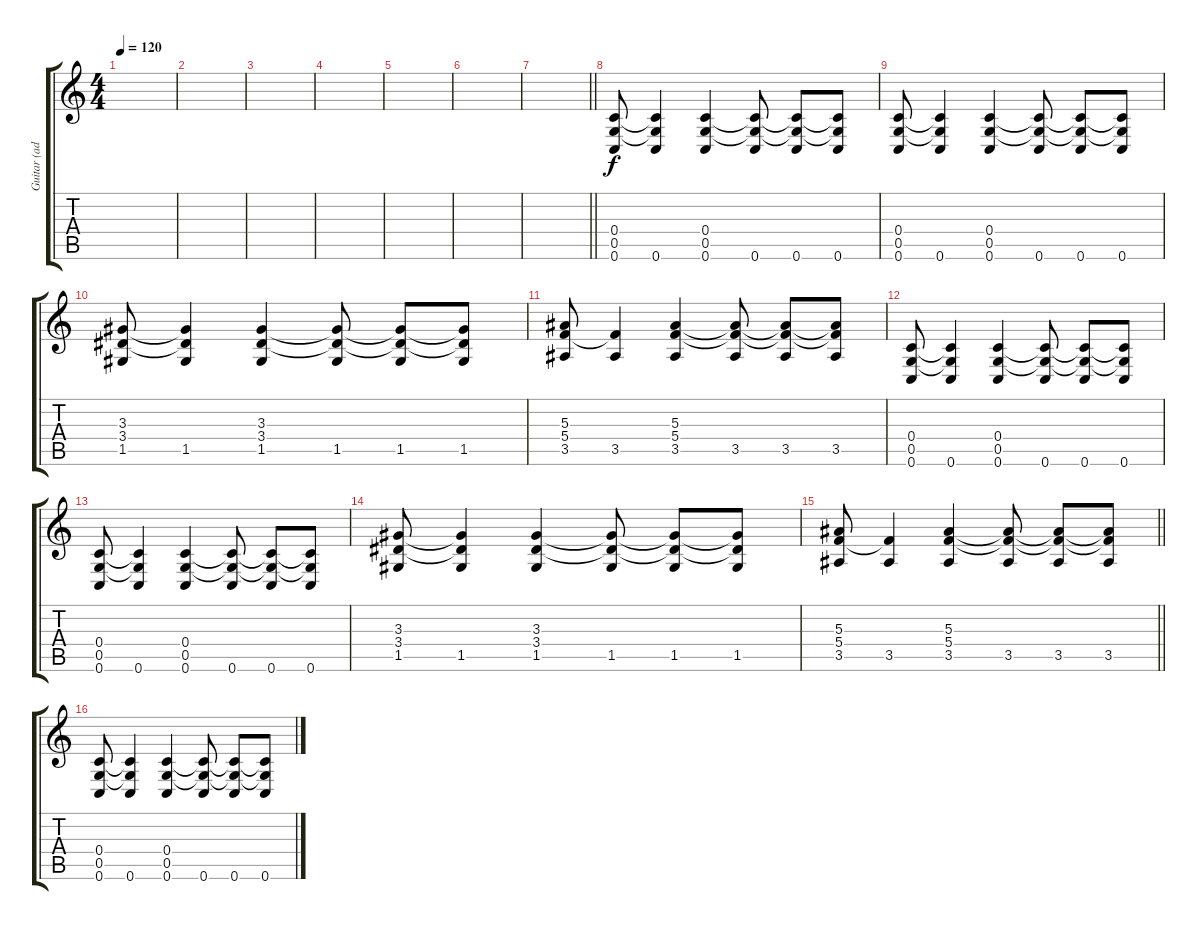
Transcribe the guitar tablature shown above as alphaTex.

\track ("Guitar (add.)" "Guitar (ad") {instrument distortionguitar}
\staff {score tabs}
\tuning (D4 A3 F3 C3 G2 C2) {hide}
\ts (4 4)
\tempo 120
\clef g2
\ks c
|
|
|
|
|
|
\barLineRight lightlight
|
\section ("" " ")
(0.4 0.5 0.6).8 (0.4{t} 0.5{t} 0.6).4 (0.4 0.5 0.6).4 (0.4{t} 0.5{t} 0.6).8 (0.4{t} 0.5{t} 0.6).8 (0.4{t} 0.5{t} 0.6).8 |
(0.4 0.5 0.6).8 (0.4{t} 0.5{t} 0.6).4 (0.4 0.5 0.6).4 (0.4{t} 0.5{t} 0.6).8 (0.4{t} 0.5{t} 0.6).8 (0.4{t} 0.5{t} 0.6).8 |
(3.3 3.4 1.5).8 (3.3{t} 3.4{t} 1.5).4 (3.3 3.4 1.5).4 (3.3{t} 3.4{t} 1.5).8 (3.3{t} 3.4{t} 1.5).8 (3.3{t} 3.4{t} 1.5).8 |
(5.3 5.4 3.5).8 (5.4{t} 3.5).4 (5.3 5.4 3.5).4 (5.3{t} 5.4{t} 3.5).8 (5.3{t} 5.4{t} 3.5).8 (5.3{t} 5.4{t} 3.5).8 |
(0.4 0.5 0.6).8 (0.4{t} 0.5{t} 0.6).4 (0.4 0.5 0.6).4 (0.4{t} 0.5{t} 0.6).8 (0.4{t} 0.5{t} 0.6).8 (0.4{t} 0.5{t} 0.6).8 |
(0.4 0.5 0.6).8 (0.4{t} 0.5{t} 0.6).4 (0.4 0.5 0.6).4 (0.4{t} 0.5{t} 0.6).8 (0.4{t} 0.5{t} 0.6).8 (0.4{t} 0.5{t} 0.6).8 |
(3.3 3.4 1.5).8 (3.3{t} 3.4{t} 1.5).4 (3.3 3.4 1.5).4 (3.3{t} 3.4{t} 1.5).8 (3.3{t} 3.4{t} 1.5).8 (3.3{t} 3.4{t} 1.5).8 |
\barLineRight lightlight
(5.3 5.4 3.5).8 (5.4{t} 3.5).4 (5.3 5.4 3.5).4 (5.3{t} 5.4{t} 3.5).8 (5.3{t} 5.4{t} 3.5).8 (5.3{t} 5.4{t} 3.5).8 |
\section ("" " ")
(0.4 0.5 0.6).8 (0.4{t} 0.5{t} 0.6).4 (0.4 0.5 0.6).4 (0.4{t} 0.5{t} 0.6).8 (0.4{t} 0.5{t} 0.6).8 (0.4{t} 0.5{t} 0.6).8
